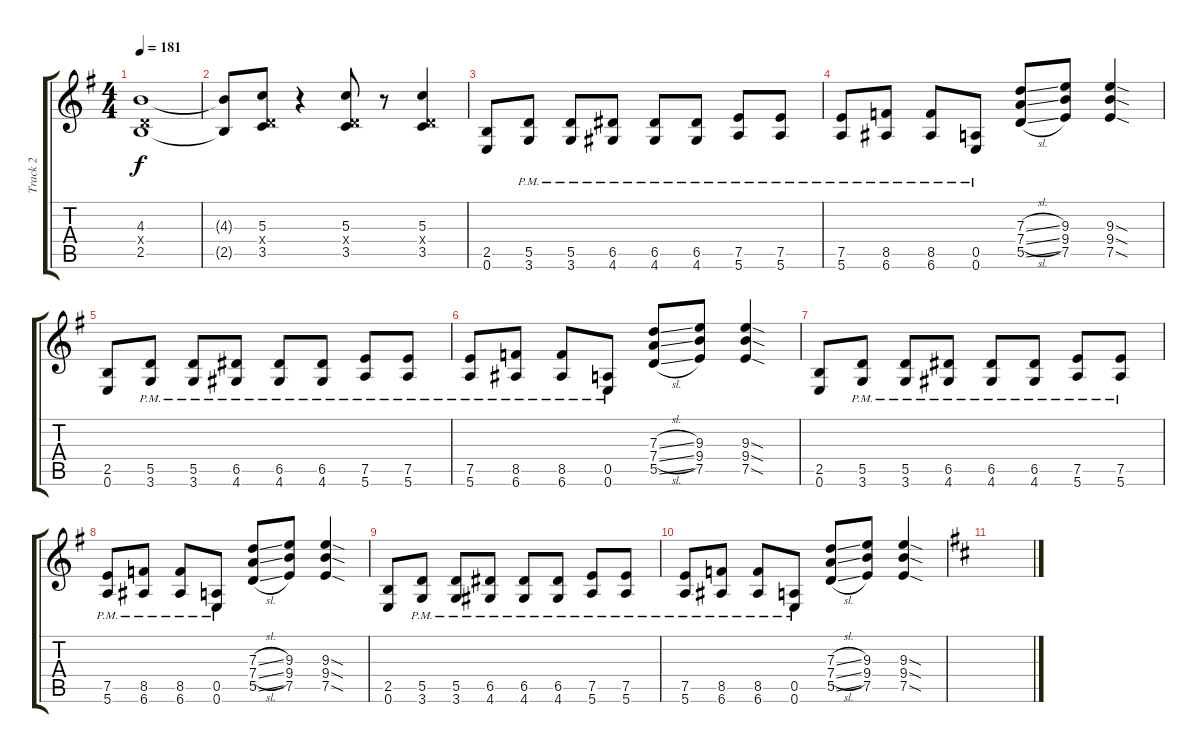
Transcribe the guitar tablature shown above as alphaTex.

\track ("Track 2" "Track 2") {instrument distortionguitar}
\staff {score tabs}
\tuning (E4 B3 G3 D3 A2 E2) {hide}
\ts (4 4)
\tempo 181
\clef g2
\ks g
(4.3 0.4{x} 2.5).1{dy f} |
(4.3{t} 2.5{t}).8 (5.3 0.4{x} 3.5).8 r.4 (5.3 0.4{x} 3.5).8 r.8 (5.3 0.4{x} 3.5).4 |
(2.5 0.6).8 (5.5{pm} 3.6{pm}).8 (5.5{pm} 3.6{pm}).8 (6.5{pm} 4.6{pm}).8 (6.5{pm} 4.6{pm}).8 (6.5{pm} 4.6{pm}).8 (7.5{pm} 5.6{pm}).8 (7.5{pm} 5.6{pm}).8 |
(7.5{pm} 5.6{pm}).8 (8.5{pm} 6.6{pm}).8 (8.5{pm} 6.6{pm}).8 (0.5{pm} 0.6{pm}).8 (7.3{sl} 7.4{sl} 5.5{sl}).8 (9.3 9.4 7.5).8 (9.3{sod} 9.4{sod} 7.5{sod}).4 |
(2.5 0.6).8 (5.5{pm} 3.6{pm}).8 (5.5{pm} 3.6{pm}).8 (6.5{pm} 4.6{pm}).8 (6.5{pm} 4.6{pm}).8 (6.5{pm} 4.6{pm}).8 (7.5{pm} 5.6{pm}).8 (7.5{pm} 5.6{pm}).8 |
(7.5{pm} 5.6{pm}).8 (8.5{pm} 6.6{pm}).8 (8.5{pm} 6.6{pm}).8 (0.5{pm} 0.6{pm}).8 (7.3{sl} 7.4{sl} 5.5{sl}).8 (9.3 9.4 7.5).8 (9.3{sod} 9.4{sod} 7.5{sod}).4 |
(2.5 0.6).8 (5.5{pm} 3.6{pm}).8 (5.5{pm} 3.6{pm}).8 (6.5{pm} 4.6{pm}).8 (6.5{pm} 4.6{pm}).8 (6.5{pm} 4.6{pm}).8 (7.5{pm} 5.6{pm}).8 (7.5{pm} 5.6{pm}).8 |
(7.5{pm} 5.6{pm}).8 (8.5{pm} 6.6{pm}).8 (8.5{pm} 6.6{pm}).8 (0.5{pm} 0.6{pm}).8 (7.3{sl} 7.4{sl} 5.5{sl}).8 (9.3 9.4 7.5).8 (9.3{sod} 9.4{sod} 7.5{sod}).4 |
(2.5 0.6).8 (5.5{pm} 3.6{pm}).8 (5.5{pm} 3.6{pm}).8 (6.5{pm} 4.6{pm}).8 (6.5{pm} 4.6{pm}).8 (6.5{pm} 4.6{pm}).8 (7.5{pm} 5.6{pm}).8 (7.5{pm} 5.6{pm}).8 |
(7.5{pm} 5.6{pm}).8 (8.5{pm} 6.6{pm}).8 (8.5{pm} 6.6{pm}).8 (0.5{pm} 0.6{pm}).8 (7.3{sl} 7.4{sl} 5.5{sl}).8 (9.3 9.4 7.5).8 (9.3{sod} 9.4{sod} 7.5{sod}).4 |
\ks d
